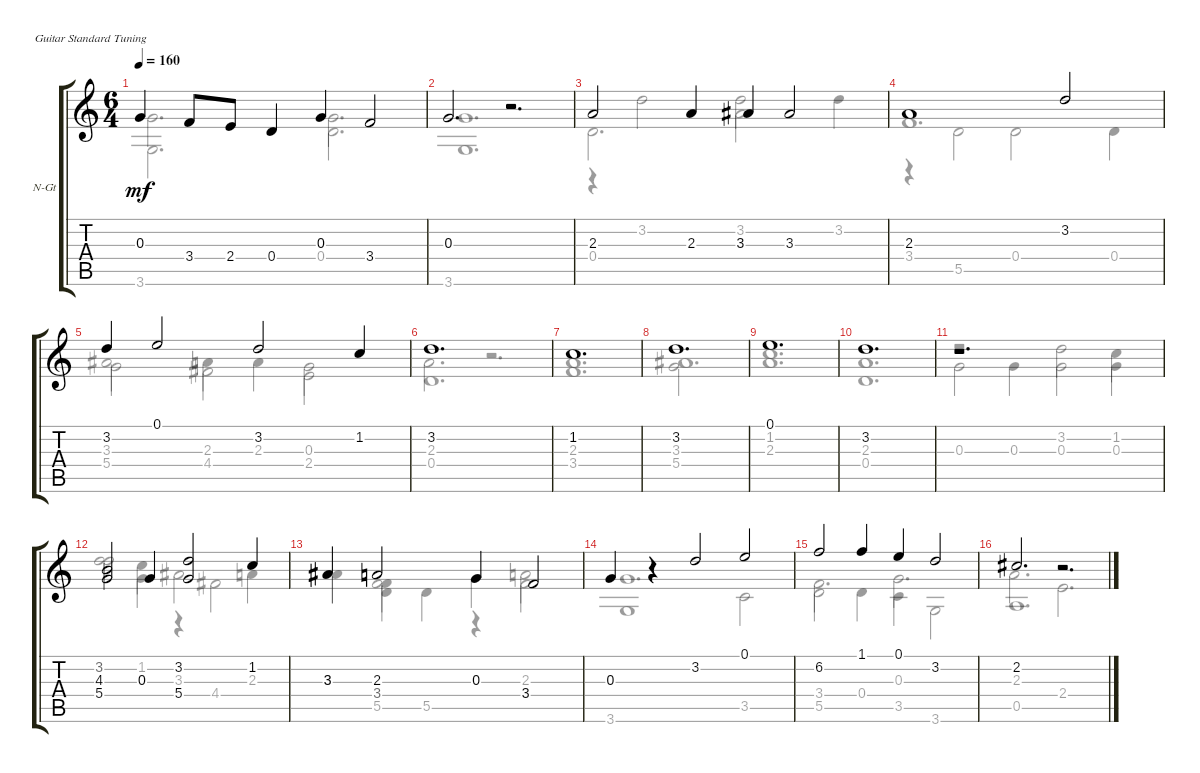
\defaultSystemsLayout 4
\bracketExtendMode groupsimilarinstruments
\firstSystemTrackNameOrientation horizontal
\otherSystemsTrackNameOrientation horizontal
\track ("Nylon Guitar" "N-Gt") {instrument acousticguitarnylon}
\staff {score tabs}
\tuning (E4 B3 G3 D3 A2 E2)
\voice
\ts (6 4)
\tempo 160
\clef g2
\ks c
0.3.4{dy mf} 3.4.8 2.4.8 0.4.4 0.3.4 3.4.2 |
0.3.2{d} r.2{d} |
2.3.2 2.3.4 3.3.4 3.3.2 |
2.3.1 3.2.2 |
3.2.4 0.1.2 3.2.2 1.2.4 |
3.2.1{d} |
1.2.1{d} |
3.2.1{d} |
0.1.1{d} |
3.2.1{d} |
r.1{d} |
(4.3 5.4).2 0.3.4 (3.2 5.4).2 1.2.4 |
3.3.4 2.3.2 0.3.4 3.4.2 |
0.3.4 r.4 3.2.2 0.1.2 |
6.2.2 1.1.4 0.1.4 3.2.2 |
2.2.2{d} r.2{d}
\voice
\clef g2
\ottava regular
\simile none
\ks c
0.3.2{d dy mf} 0.3.2{d} |
0.3.1{d} |
0.4.2{d} 3.3.2{d} |
3.4.1{d} |
5.4.2 4.4.2 2.4.2 |
0.4.1{d} |
3.4.1{d} |
3.3.1{d} |
2.3.1{d} |
0.4.1{d} |
r.2{d} 0.3.2 0.3.4 |
3.2.2 1.2.4 3.3.2 2.3.4 |
3.3.4 (3.4 5.5).4 5.5.4 0.3.4 2.3.2 |
0.3.1{d} |
3.4.2{d} 0.3.2{d} |
2.3.2{d} 2.4.2{d}
\voice
\clef g2
\ottava regular
\simile none
\ks c
3.6.2{d dy mf} 0.4.2{d} |
3.6.1{d} |
r.4 3.2.2 3.2.2 3.2.4 |
r.4 5.5.2 0.4.2 0.4.4 |
3.3.2 2.3.4 2.3.4 0.3.2 |
2.3.2{d} r.2{d} |
2.3.1{d} |
5.4.2 |
1.2.1{d} |
2.3.1{d} |
0.3.2 0.3.4 3.2.2 1.2.4 |
3.2.2 0.3.4 r.4 4.4.2 |
3.3.4 3.4.2 r.4 3.4.2 |
3.6.1 3.5.2 |
5.5.2 0.4.4 3.5.4 3.6.2 |
0.5.1{d}
